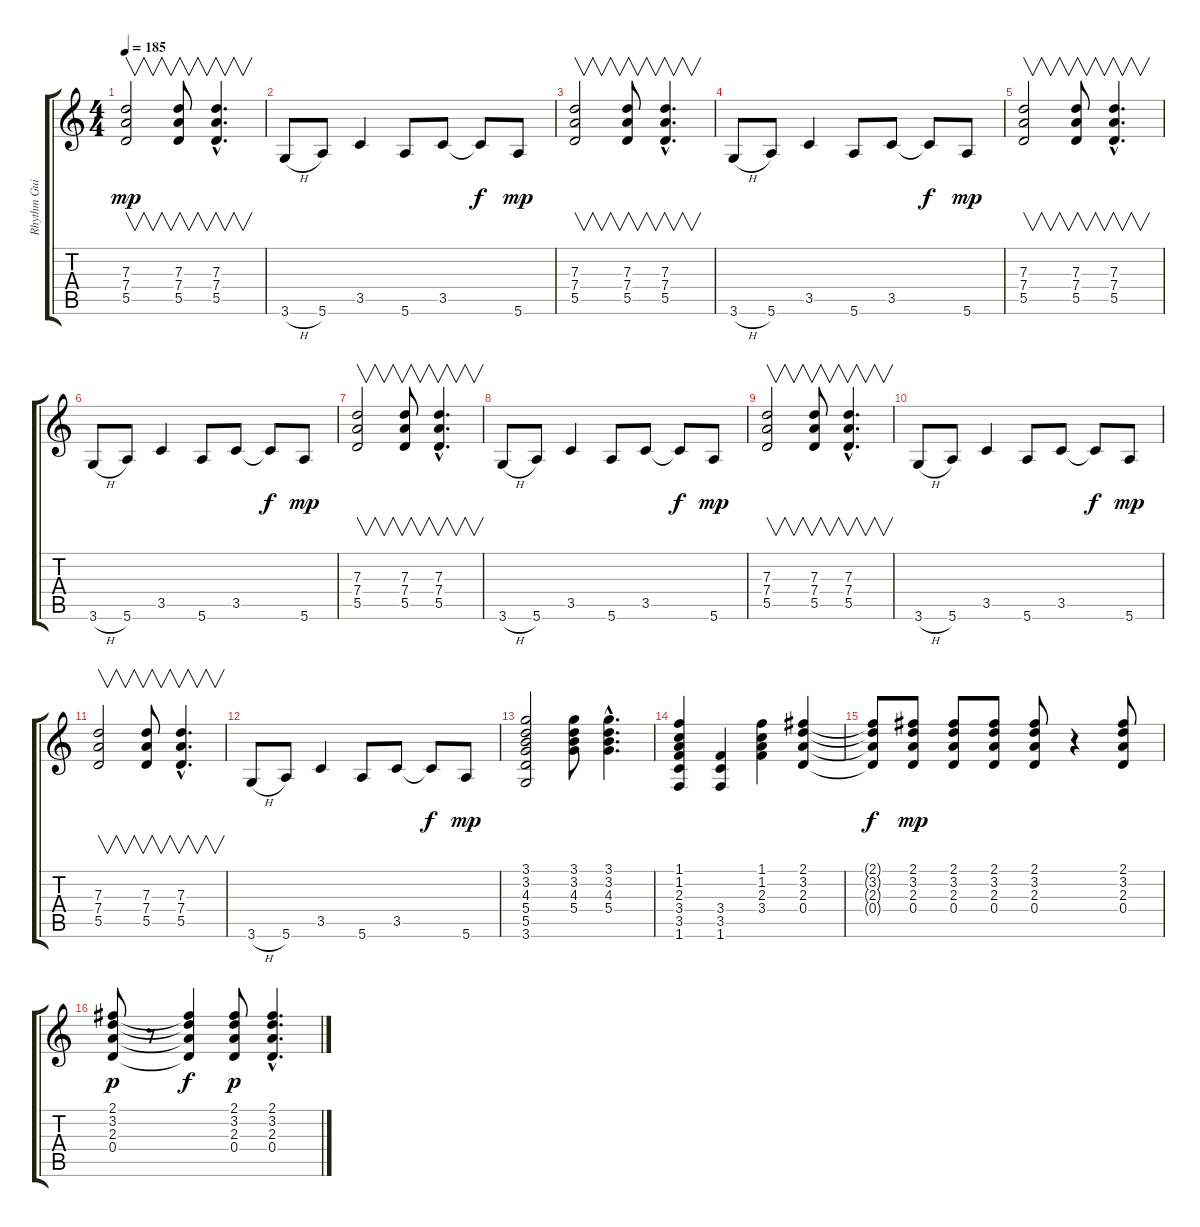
\track ("Rhythm Guitar" "Rhythm Gui") {instrument overdrivenguitar}
\staff {score tabs}
\tuning (E4 B3 G3 D3 A2 E2) {hide}
\ts (4 4)
\tempo 185
\clef g2
\ks c
(7.3 7.4 5.5).2{v dy mp} (7.3 7.4 5.5).8{v} (7.3{hac} 7.4{hac} 5.5{hac}).4{v d} |
3.6{h}.8 5.6.8 3.5.4 5.6.8 3.5.8 3.5{t}.8{dy f} 5.6.8{dy mp} |
(7.3 7.4 5.5).2{v} (7.3 7.4 5.5).8{v} (7.3{hac} 7.4{hac} 5.5{hac}).4{v d} |
3.6{h}.8 5.6.8 3.5.4 5.6.8 3.5.8 3.5{t}.8{dy f} 5.6.8{dy mp} |
(7.3 7.4 5.5).2{v} (7.3 7.4 5.5).8{v} (7.3{hac} 7.4{hac} 5.5{hac}).4{v d} |
3.6{h}.8 5.6.8 3.5.4 5.6.8 3.5.8 3.5{t}.8{dy f} 5.6.8{dy mp} |
(7.3 7.4 5.5).2{v} (7.3 7.4 5.5).8{v} (7.3{hac} 7.4{hac} 5.5{hac}).4{v d} |
3.6{h}.8 5.6.8 3.5.4 5.6.8 3.5.8 3.5{t}.8{dy f} 5.6.8{dy mp} |
(7.3 7.4 5.5).2{v} (7.3 7.4 5.5).8{v} (7.3{hac} 7.4{hac} 5.5{hac}).4{v d} |
3.6{h}.8 5.6.8 3.5.4 5.6.8 3.5.8 3.5{t}.8{dy f} 5.6.8{dy mp} |
(7.3 7.4 5.5).2{v} (7.3 7.4 5.5).8{v} (7.3{hac} 7.4{hac} 5.5{hac}).4{v d} |
3.6{h}.8 5.6.8 3.5.4 5.6.8 3.5.8 3.5{t}.8{dy f} 5.6.8{dy mp} |
(3.1 3.2 4.3 5.4 5.5 3.6).2 (3.1 3.2 4.3 5.4).8 (3.1{hac} 3.2{hac} 4.3{hac} 5.4{hac}).4{d} |
(1.1 1.2 2.3 3.4 3.5 1.6).4 (3.4 3.5 1.6).4 (1.1 1.2 2.3 3.4).4 (2.1 3.2 2.3 0.4).4 |
(2.1{t} 3.2{t} 2.3{t} 0.4{t}).8{dy f} (2.1 3.2 2.3 0.4).8{dy mp} (2.1 3.2 2.3 0.4).8 (2.1 3.2 2.3 0.4).8 (2.1 3.2 2.3 0.4).8 r.4 (2.1 3.2 2.3 0.4).8 |
(2.1 3.2 2.3 0.4).8{dy p} r.8 (2.1{t} 3.2{t} 2.3{t} 0.4{t}).4{dy f} (2.1 3.2 2.3 0.4).8{dy p} (2.1{hac} 3.2{hac} 2.3{hac} 0.4{hac}).4{d}
